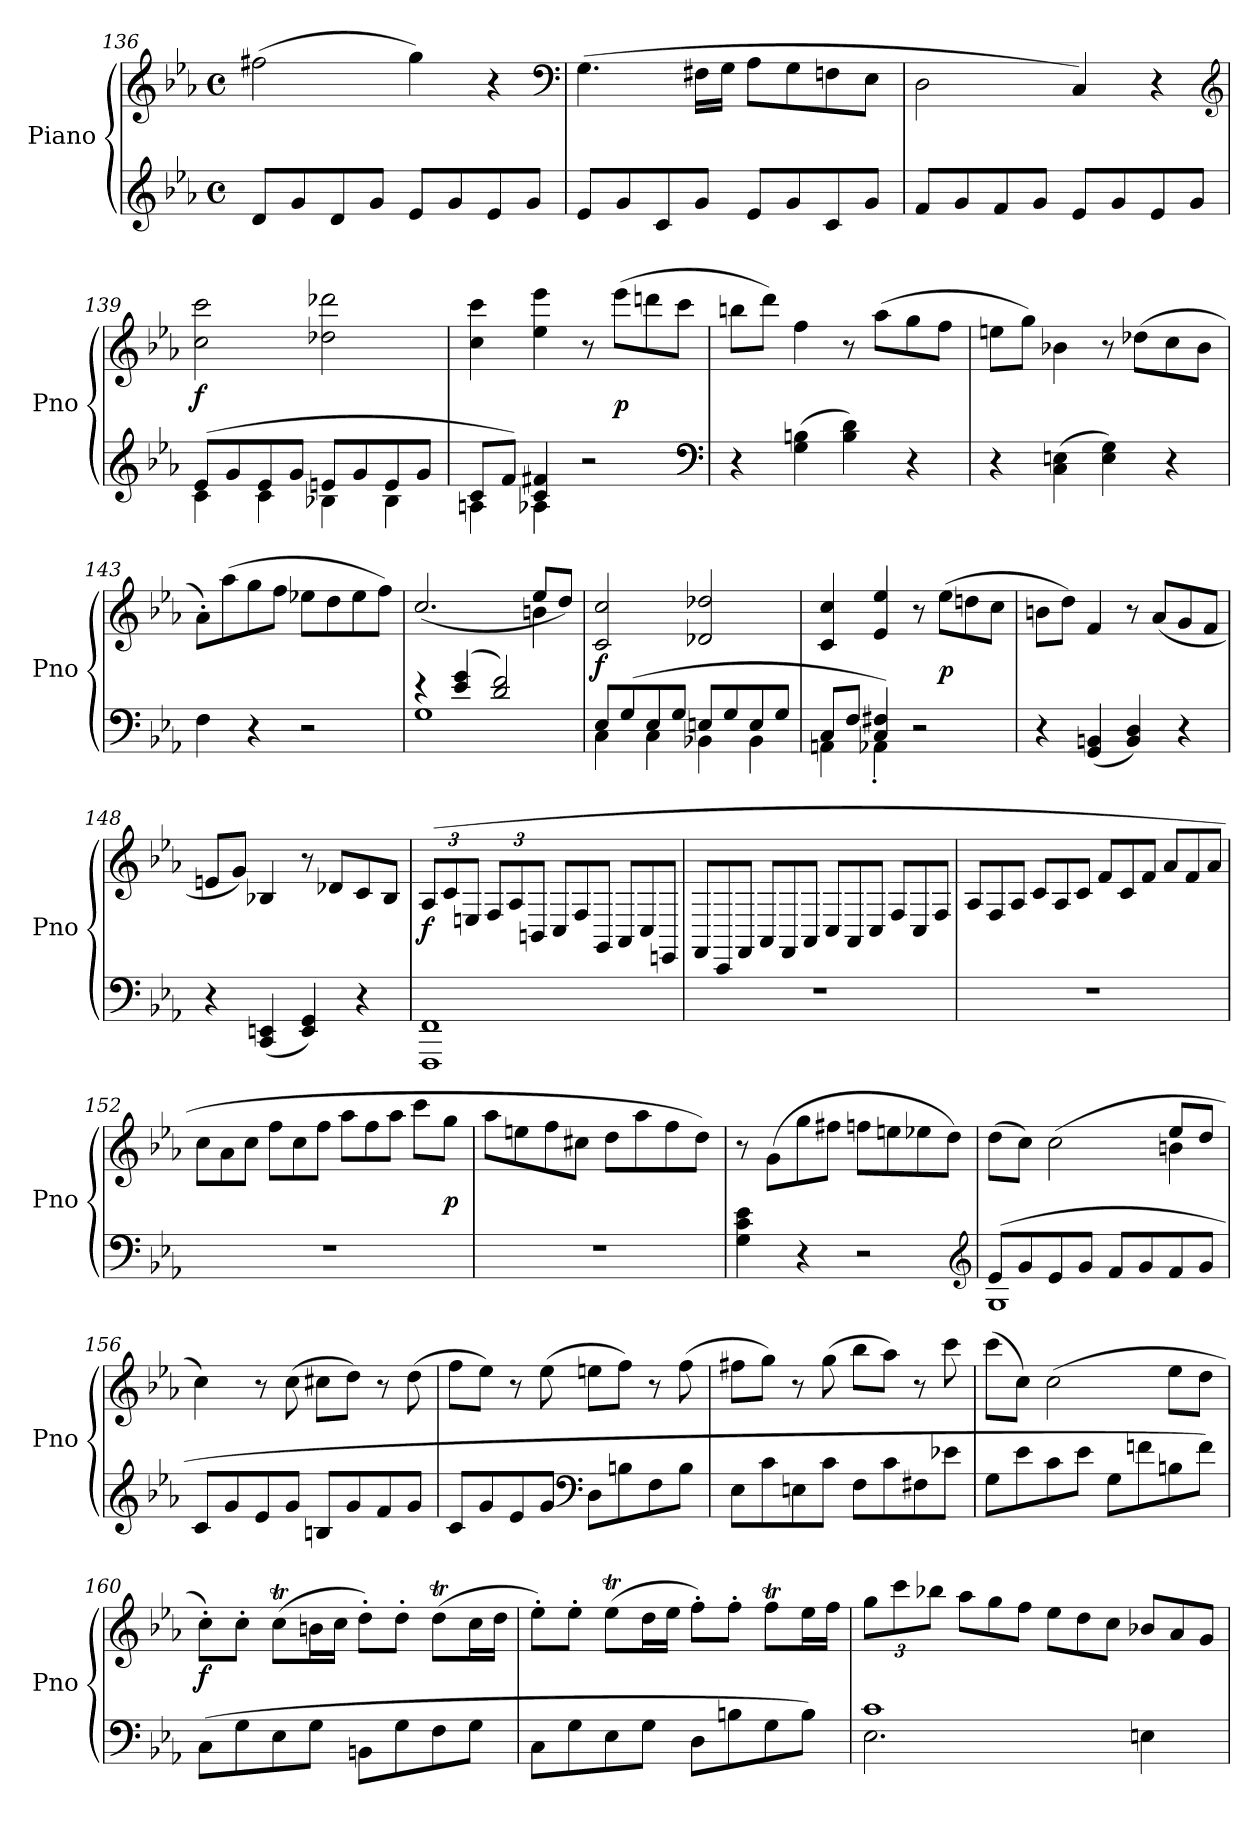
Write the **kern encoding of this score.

**kern	**kern	**dynam
*part1	*part1	*part1
*staff2	*staff1	*staff1/2
*I"Piano	*	*
*I'Pno	*	*
*clefG2	*clefG2	*
*k[b-e-a-]	*k[b-e-a-]	*
*c:	*c:	*
*M4/4	*M4/4	*
*met(c)	*met(c)	*
=136	=136	=136
8dL	(2ff#X	.
8g	.	.
8d	.	.
8gJ	.	.
8e-L	4gg)	.
8g	.	.
8e-	4r	.
8gJ	.	.
*	*clefF4	*
=137	=137	=137
8e-L	(>4.G	.
8g	.	.
8c	.	.
8gJ	16F#XLL	.
.	16GJJ	.
8e-L	8A-L	.
8g	8G	.
8c	8Fn	.
8gJ	8E-J	.
=138	=138	=138
8fL	2D	.
8g	.	.
8f	.	.
8gJ	.	.
8e-L	4C)	.
8g	.	.
8e-	4r	.
8gJ	.	.
*	*clefG2	*
=139	=139	=139
*^	*	*
(8e-L	4c	2cc 2ccc	f
8g	.	.	.
8e-	4c	.	.
8gJ	.	.	.
8enL	4B-X	2dd-X 2ddd-X	.
8g	.	.	.
8e	4B-	.	.
8gJ	.	.	.
=140	=140	=140	=140
8cL	4An	4cc 4ccc	.
8fJ)	.	.	.
4c 4f#X	4A-X	4ee- 4eee-	.
2r	2ryy	8r	.
.	.	(8eee-L	p
.	.	8dddn	.
.	.	8cccJ	.
*v	*v	*	*
*clefF4	*	*
=141	=141	=141
4r	8bbnL	.
.	8dddJ)	.
(4G 4Bn	4ff	.
4B 4d)	8r	.
.	(8aa-L	.
4r	8gg	.
.	8ffJ	.
=142	=142	=142
4r	8eenL	.
.	8ggJ)	.
(4C 4En	4b-X	.
4E 4G)	8r	.
.	(8dd-XL	.
4r	8cc	.
.	8b-J	.
=143	=143	=143
4F	8a-'L)	.
.	(8aa-	.
4r	8gg	.
.	8ffJ	.
2r	8ee-XL	.
.	8dd	.
.	8ee-	.
.	8ffJ)	.
=144	=144	=144
*^	*^	*
4r	1G	(>2.cc/	2.ryy	.
(4e- 4g	.	.	.	.
2d 2f)	.	.	.	.
.	.	8ee-L	4bn	.
.	.	8ddJ)	.	.
*	*	*v	*v	*
=145	=145	=145	=145
8E-L	4C	2c 2cc	f
(8G	.	.	.
8E-	4C	.	.
8GJ	.	.	.
8EnL	4BB-X	2d-X 2dd-X	.
8G	.	.	.
8E	4BB-	.	.
8GJ	.	.	.
=146	=146	=146	=146
8CL	4AAn	4c 4cc	.
8FJ	.	.	.
4C 4F#X)	4AA-X'	4e- 4ee-	.
2r	2ryy	8r	.
.	.	(8ee-L	p
.	.	8ddn	.
.	.	8ccJ	.
*v	*v	*	*
=147	=147	=147
4r	8bnL	.
.	8ddJ)	.
(4GG 4BBn	4f	.
4BB 4D)	8r	.
.	(8a-L	.
4r	8g	.
.	8fJ	.
=148	=148	=148
4r	8enL	.
.	8gJ)	.
(4CC 4EEn	4B-X	.
4EE 4GG)	8r	.
.	8d-XL	.
4r	8c	.
.	8B-J	.
=149	=149	=149
1FFF\ 1FF\	(>12A-/L	f
.	12c/	.
.	12En/J	.
.	12F/L	.
.	12A-/	.
.	12BBn/J	.
*	*Xtuplet	*
.	12C/L	.
.	12F/	.
.	12GG/J	.
.	12AA-/L	.
.	12C/	.
.	12EEn/J	.
=150	=150	=150
1r	12FF/L	.
.	12CC/	.
.	12FF/J	.
.	12AA-/L	.
.	12FF/	.
.	12AA-/J	.
.	12C/L	.
.	12AA-/	.
.	12C/J	.
.	12F/L	.
.	12C/	.
.	12F/J	.
=151	=151	=151
1r	12A-/L	.
.	12F/	.
.	12A-/J	.
.	12c/L	.
.	12A-/	.
.	12c/J	.
.	12fL	.
.	12c	.
.	12fJ	.
.	12a-L	.
.	12f	.
.	12a-J	.
=152	=152	=152
1r	12ccL	.
.	12a-	.
.	12ccJ	.
.	12ffL	.
.	12cc	.
.	12ffJ	.
.	12aa-L	.
.	12ff	.
.	12aa-J	.
.	8cccL	.
.	8ggJ	p
=153	=153	=153
1r	8aa-L	.
.	8een	.
.	8ff	.
.	8cc#XJ	.
.	8ddL	.
.	8aa-	.
.	8ff	.
.	8ddJ)	.
=154	=154	=154
4G 4c 4e-	8r	.
.	(8gL	.
4r	8gg	.
.	8ff#XJ	.
2r	8ffnL	.
.	8een	.
.	8ee-X	.
.	8ddJ)	.
*clefG2	*	*
=155	=155	=155
*^	*^	*
(8e-L	1G	2.ryy	(>8ddL	.
8g	.	.	8ccJ)	.
8e-	.	.	(>2cc	.
8gJ	.	.	.	.
8fL	.	.	.	.
8g	.	.	.	.
8f	.	8ee-L	4bn	.
8gJ	.	8ddJ	.	.
*v	*v	*	*	*
*	*v	*v	*
=156	=156	=156
8cL	4cc)	.
8g	.	.
8e-	8r	.
8gJ	(8cc	.
8BnL	8cc#XL	.
8g	8ddJ)	.
8f	8r	.
8gJ	(8dd	.
=157	=157	=157
8cL	8ffL	.
8g	8ee-J)	.
8e-	8r	.
8gJ	(8ee-	.
*clefF4	*	*
8DL	8eenL	.
8Bn	8ffJ)	.
8F	8r	.
8BJ	(8ff	.
=158	=158	=158
8E-L	8ff#XL	.
8c	8ggJ)	.
8En	8r	.
8cJ	(8gg	.
8FL	8bb-L	.
8c	8aa-J)	.
8F#X	8r	.
8e-XJ	8ccc	.
=159	=159	=159
8GL	(8cccL	.
8e-	8ccJ)	.
8c	(2cc	.
8e-J	.	.
8GL	.	.
8fn	.	.
8Bn	8ee-L	.
8fJ)	8ddJ	.
=160	=160	=160
(8CL	8cc'L)	f
8G	8cc'J	.
8E-	(8ccTL	.
8GJ	16bnL	.
.	16ccJJ	.
8BBnL	8dd'L)	.
8G	8dd'J	.
8F	(8ddtL	.
8GJ	16ccL	.
.	16ddJJ	.
=161	=161	=161
8CL	8ee-'L)	.
8G	8ee-'J	.
8E-	(8ee-TL	.
8GJ	16ddL	.
.	16ee-JJ	.
8DL	8ff'L)	.
8Bn	8ff'J	.
8G	8ffTL	.
8BJ)	16ee-L	.
.	16ffJJ	.
=162	=162	=162
*^	*	*
*	*	*tuplet	*
1c	2.E-	12ggL	.
.	.	12ccc	.
.	.	12bb-XJ	.
*	*	*Xtuplet	*
.	.	12aa-L	.
.	.	12gg	.
.	.	12ffJ	.
.	.	12ee-L	.
.	.	12dd	.
.	.	12ccJ	.
.	4En	12b-XL	.
.	.	12a-	.
.	.	12gJ	.
*v	*v	*	*
=	=	=
*-	*-	*-
